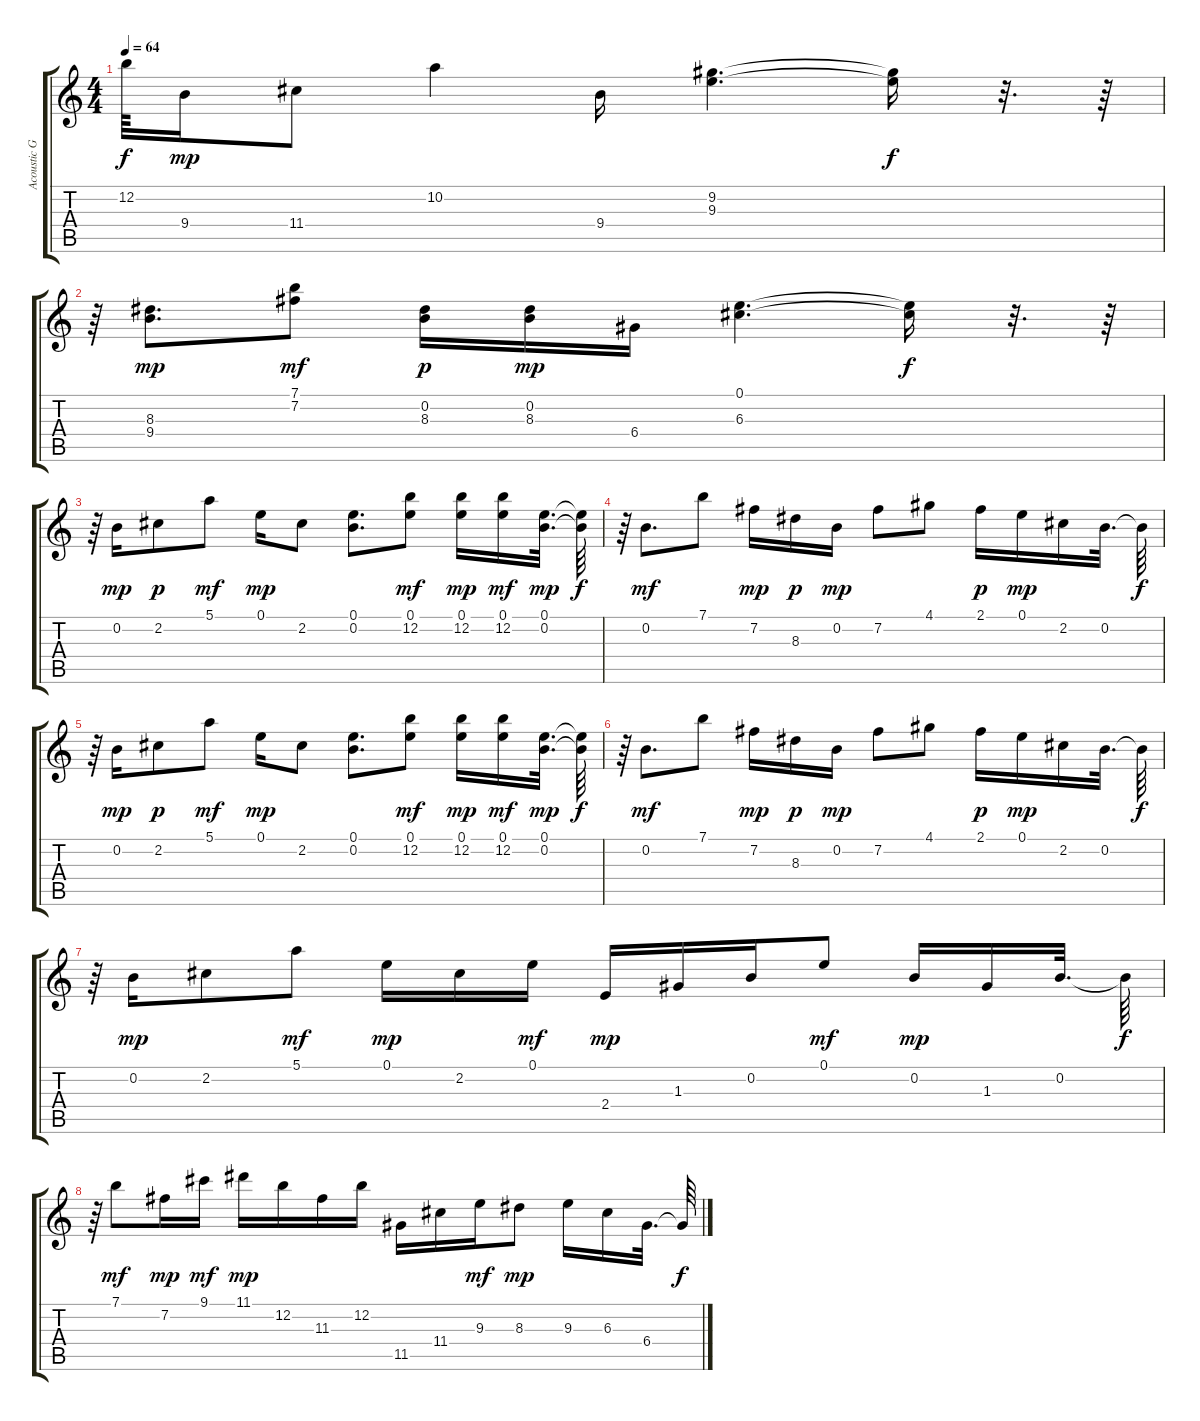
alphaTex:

\track ("Acoustic Guitar" "Acoustic G") {instrument acousticguitarsteel}
\staff {score tabs}
\tuning (E4 B3 G3 D3 A2 E2) {hide}
\ts (4 4)
\tempo 64
\clef g2
\ks c
12.2{t}.64{dy f} 9.4.16{dy mp} 11.4.8 10.2.4 9.4.16 (9.2 9.3).4{d} (9.2{t} 9.3{t}).16{dy f} r.32{d} r.64 |
r.64 (8.3 9.4).8{d dy mp} (7.1 7.2).8{dy mf} (0.2 8.3).16{dy p} (0.2 8.3).16{dy mp} 6.4.16 (0.1 6.3).4{d} (0.1{t} 6.3{t}).16{dy f} r.32{d} r.64 |
r.64 0.2.16{dy mp} 2.2.8{dy p} 5.1.8{dy mf} 0.1.16{dy mp} 2.2.8 (0.1 0.2).8{d} (0.1 12.2).8{dy mf} (0.1 12.2).16{dy mp} (0.1 12.2).16{dy mf} (0.1 0.2).32{d dy mp} (0.1{t} 0.2{t}).64{dy f} |
r.64 0.2.8{d dy mf} 7.1.8 7.2.16{dy mp} 8.3.16{dy p} 0.2.16{dy mp} 7.2.8 4.1.8 2.1.16{dy p} 0.1.16{dy mp} 2.2.16 0.2.32{d} 0.2{t}.64{dy f} |
r.64 0.2.16{dy mp} 2.2.8{dy p} 5.1.8{dy mf} 0.1.16{dy mp} 2.2.8 (0.1 0.2).8{d} (0.1 12.2).8{dy mf} (0.1 12.2).16{dy mp} (0.1 12.2).16{dy mf} (0.1 0.2).32{d dy mp} (0.1{t} 0.2{t}).64{dy f} |
r.64 0.2.8{d dy mf} 7.1.8 7.2.16{dy mp} 8.3.16{dy p} 0.2.16{dy mp} 7.2.8 4.1.8 2.1.16{dy p} 0.1.16{dy mp} 2.2.16 0.2.32{d} 0.2{t}.64{dy f} |
r.64 0.2.16{dy mp} 2.2.8 5.1.8{dy mf} 0.1.16{dy mp} 2.2.16 0.1.16{dy mf} 2.4.16{dy mp} 1.3.16 0.2.16 0.1.8{dy mf} 0.2.16{dy mp} 1.3.16 0.2.32{d} 0.2{t}.64{dy f} |
r.64 7.1.8{dy mf} 7.2.16{dy mp} 9.1.16{dy mf} 11.1.16{dy mp} 12.2.16 11.3.16 12.2.16 11.5.16 11.4.16 9.3.16{dy mf} 8.3.8{dy mp} 9.3.16 6.3.16 6.4.32{d} 6.4{t}.64{dy f}
